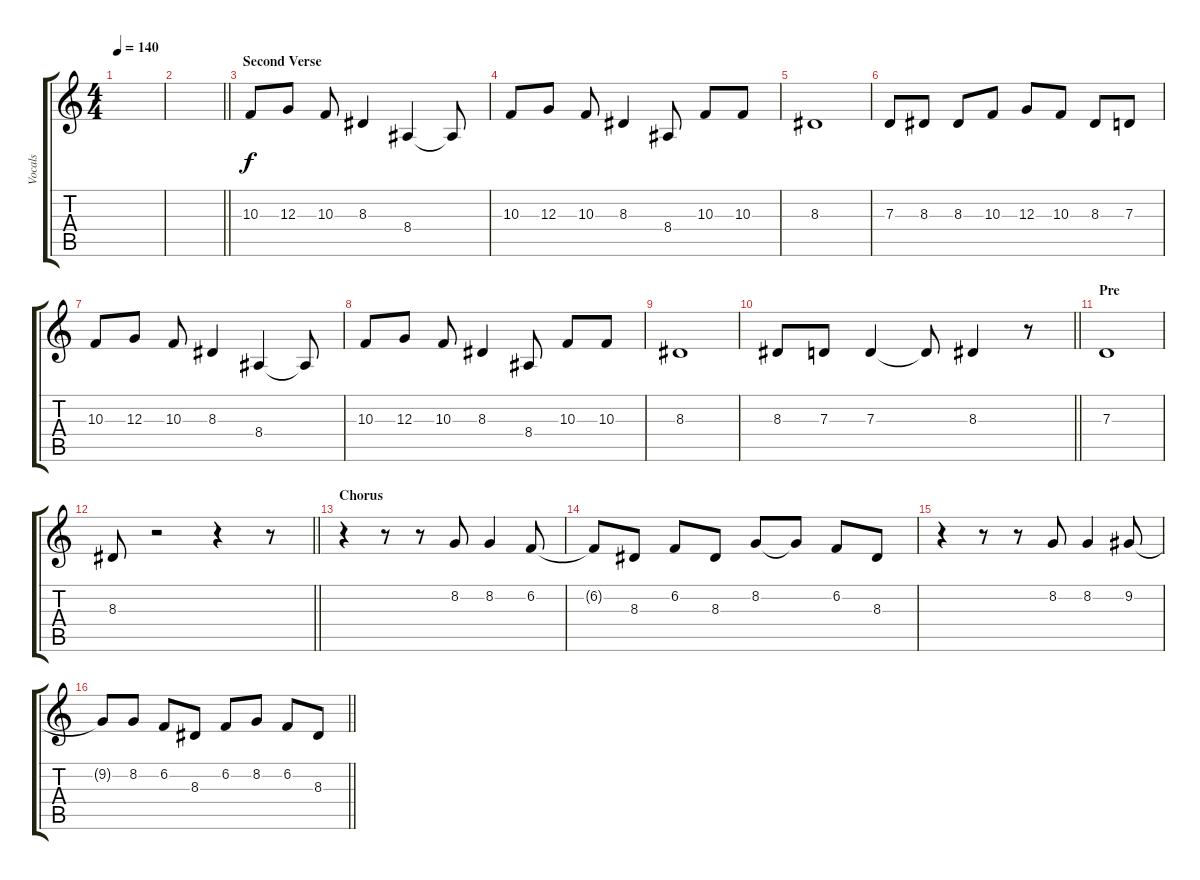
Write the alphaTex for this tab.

\track ("Vocals" "Vocals") {instrument lead6voice}
\staff {score tabs}
\tuning (E4 B3 G3 D3 A2 D2) {hide}
\ts (4 4)
\tempo 140
\clef g2
\ks c
|
\barLineRight lightlight
|
\section ("" "Second Verse")
10.3.8 12.3.8 10.3.8 8.3.4 8.4.4 8.4{t}.8 |
10.3.8 12.3.8 10.3.8 8.3.4 8.4.8 10.3.8 10.3.8 |
8.3.1 |
7.3.8 8.3.8 8.3.8 10.3.8 12.3.8 10.3.8 8.3.8 7.3.8 |
10.3.8 12.3.8 10.3.8 8.3.4 8.4.4 8.4{t}.8 |
10.3.8 12.3.8 10.3.8 8.3.4 8.4.8 10.3.8 10.3.8 |
8.3.1 |
\barLineRight lightlight
8.3.8 7.3.8 7.3.4 7.3{t}.8 8.3.4 r.8 |
\section ("" "Pre")
7.3.1 |
\barLineRight lightlight
8.3.8 r.2 r.4 r.8 |
\section ("" "Chorus")
r.4 r.8 r.8 8.2.8 8.2.4 6.2.8 |
6.2{t}.8 8.3.8 6.2.8 8.3.8 8.2.8 8.2{t}.8 6.2.8 8.3.8 |
r.4 r.8 r.8 8.2.8 8.2.4 9.2.8 |
\barLineRight lightlight
9.2{t}.8 8.2.8 6.2.8 8.3.8 6.2.8 8.2.8 6.2.8 8.3.8
